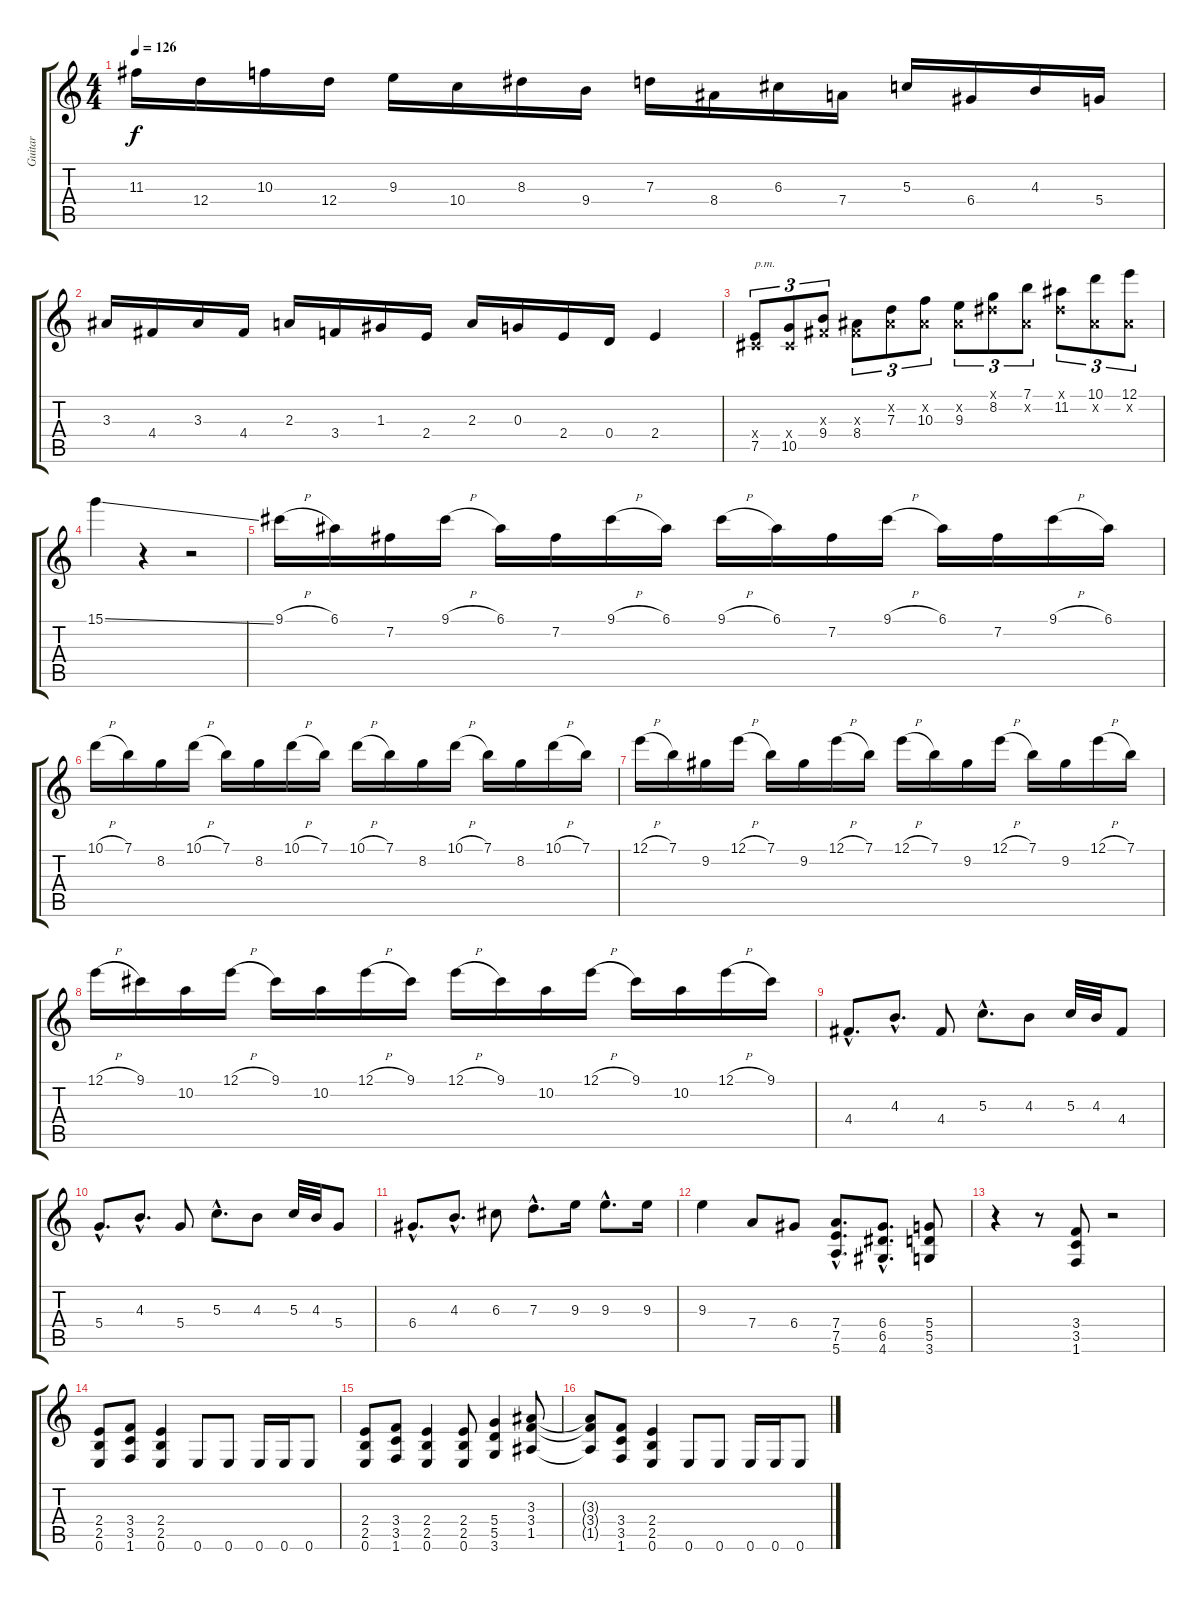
\track ("Guitar" "Guitar") {instrument distortionguitar}
\staff {score tabs}
\tuning (E4 B3 G3 D3 A2 E2) {hide}
\ts (4 4)
\tempo 126
\clef g2
\ks c
11.3.16{dy f} 12.4.16 10.3.16 12.4.16 9.3.16 10.4.16 8.3.16 9.4.16 7.3.16 8.4.16 6.3.16 7.4.16 5.3.16 6.4.16 4.3.16 5.4.16 |
3.3.16 4.4.16 3.3.16 4.4.16 2.3.16 3.4.16 1.3.16 2.4.16 2.3.16 0.3.16 2.4.16 0.4.16 2.4.4 |
(-1.4{x} 7.5).8{tu (3 2) txt "p.m."} (-1.4{x} 10.5).8{tu (3 2)} (-1.3{x} 9.4).8{tu (3 2)} (-1.3{x} 8.4).8{tu (3 2)} (-1.2{x} 7.3).8{tu (3 2)} (-1.2{x} 10.3).8{tu (3 2)} (-1.2{x} 9.3).8{tu (3 2)} (-1.1{x} 8.2).8{tu (3 2)} (7.1 -1.2{x}).8{tu (3 2)} (-1.1{x} 11.2).8{tu (3 2)} (10.1 -1.2{x}).8{tu (3 2)} (12.1 -1.2{x}).8{tu (3 2)} |
15.1{ss}.4 r.4 r.2 |
9.1{h}.16 6.1.16 7.2.16 9.1{h}.16 6.1.16 7.2.16 9.1{h}.16 6.1.16 9.1{h}.16 6.1.16 7.2.16 9.1{h}.16 6.1.16 7.2.16 9.1{h}.16 6.1.16 |
10.1{h}.16 7.1.16 8.2.16 10.1{h}.16 7.1.16 8.2.16 10.1{h}.16 7.1.16 10.1{h}.16 7.1.16 8.2.16 10.1{h}.16 7.1.16 8.2.16 10.1{h}.16 7.1.16 |
12.1{h}.16 7.1.16 9.2.16 12.1{h}.16 7.1.16 9.2.16 12.1{h}.16 7.1.16 12.1{h}.16 7.1.16 9.2.16 12.1{h}.16 7.1.16 9.2.16 12.1{h}.16 7.1.16 |
12.1{h}.16 9.1.16 10.2.16 12.1{h}.16 9.1.16 10.2.16 12.1{h}.16 9.1.16 12.1{h}.16 9.1.16 10.2.16 12.1{h}.16 9.1.16 10.2.16 12.1{h}.16 9.1.16 |
4.4{hac}.8{d} 4.3{hac}.8{d} 4.4.8 5.3{hac}.8{d} 4.3.8 5.3.32 4.3.32 4.4.8 |
5.4{hac}.8{d} 4.3{hac}.8{d} 5.4.8 5.3{hac}.8{d} 4.3.8 5.3.32 4.3.32 5.4.8 |
6.4{hac}.8{d} 4.3{hac}.8{d} 6.3.8 7.3{hac}.8{d} 9.3.16 9.3{hac}.8{d} 9.3.16 |
9.3.4 7.4.8 6.4.8 (7.4{hac} 7.5{hac} 5.6{hac}).8{d} (6.4{hac} 6.5{hac} 4.6{hac}).8{d} (5.4 5.5 3.6).8 |
r.4 r.8 (3.4 3.5 1.6).8 r.2 |
(2.4 2.5 0.6).8 (3.4 3.5 1.6).8 (2.4 2.5 0.6).4 0.6.8 0.6.8 0.6.16 0.6.16 0.6.8 |
(2.4 2.5 0.6).8 (3.4 3.5 1.6).8 (2.4 2.5 0.6).4 (2.4 2.5 0.6).8 (5.4 5.5 3.6).4 (3.3 3.4 1.5).8 |
(3.3{t} 3.4{t} 1.5{t}).8 (3.4 3.5 1.6).8 (2.4 2.5 0.6).4 0.6.8 0.6.8 0.6.16 0.6.16 0.6.8
